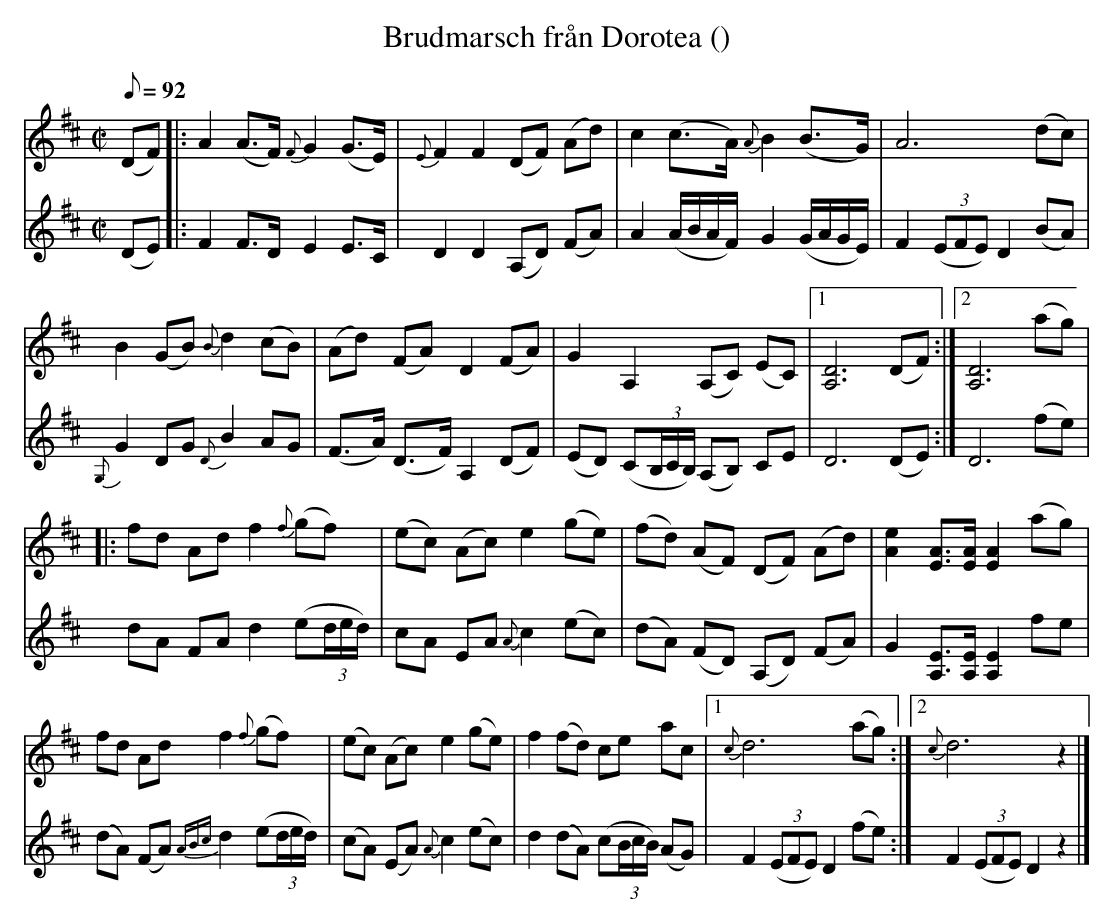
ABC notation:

X:1
T: Brudmarsch från Dorotea ()
M: C|
L: 1/8
K: D
Q: 92
V:1
(DF) |: A2(A>F) {F}G2(G>E) | {E}F2F2 (DF) (Ad) | c2(c>A) {A}B2(B>G) | A6(dc) |
B2(GB) {B}d2(cB) | (Ad) (FA) D2(FA) | G2A,2 (A,C) (EC) |1 [A,D]6(DF) :|2 [A,D]6(ag) |
|: fd Ad f2{f}(gf) | (ec) (Ac) e2(ge) | (fd) (AF) (DF) (Ad) | [Ae]2[EA]>[EA] [EA]2(ag) |
fd Ad f2{f}(gf) | (ec) (Ac) e2(ge) | f2 (fd) ce ac |1 {c}d6(ag) :|2 {c}d6z2 |]
V:2
(DE) |: F2F>D E2E>C | D2D2 (A,D) (FA) | A2(A/B/A/F/) G2(G/A/G/E/) | F2 (3(EFE) D2(BA) |
{G,}G2DG {D}B2AG | (F>A) (D>F) A,2(DF) | (ED) (C(3B,/C/B,/) (A,B,) CE | D6(DE) :| D6(fe) |
dA FA d2 (e(3d/e/d/) | cA EA {A}c2(ec) | (dA) (FD) (A,D) (FA) | G2[A,E]>[A,E] [A,E]2fe |
(dA) (FA) {ABc}d2(e(3d/e/d/) | (cA) (EA) {A}c2(ec) | d2(dA) (c(3B/c/B/) (AG) | F2((3EFE) D2(fe) :| F2((3EFE) D2z2 |]
